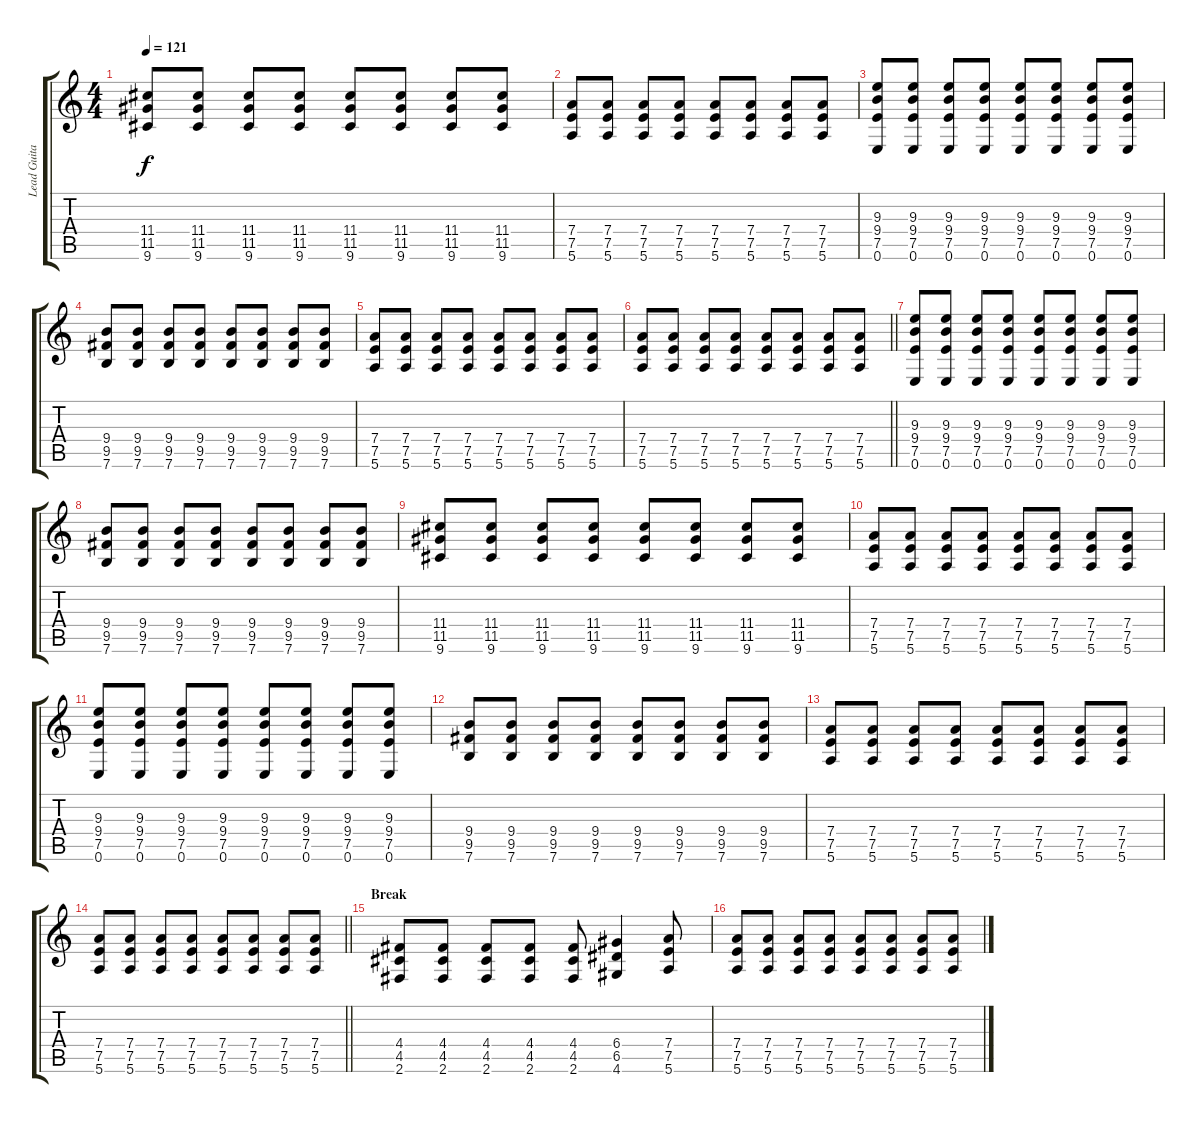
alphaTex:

\track ("Lead Guitar" "Lead Guita") {instrument overdrivenguitar}
\staff {score tabs}
\tuning (E4 B3 G3 D3 A2 E2) {hide}
\ts (4 4)
\tempo 121
\clef g2
\ks c
(11.4 11.5 9.6).8{dy f} (11.4 11.5 9.6).8 (11.4 11.5 9.6).8 (11.4 11.5 9.6).8 (11.4 11.5 9.6).8 (11.4 11.5 9.6).8 (11.4 11.5 9.6).8 (11.4 11.5 9.6).8 |
(7.4 7.5 5.6).8 (7.4 7.5 5.6).8 (7.4 7.5 5.6).8 (7.4 7.5 5.6).8 (7.4 7.5 5.6).8 (7.4 7.5 5.6).8 (7.4 7.5 5.6).8 (7.4 7.5 5.6).8 |
(9.3 9.4 7.5 0.6).8 (9.3 9.4 7.5 0.6).8 (9.3 9.4 7.5 0.6).8 (9.3 9.4 7.5 0.6).8 (9.3 9.4 7.5 0.6).8 (9.3 9.4 7.5 0.6).8 (9.3 9.4 7.5 0.6).8 (9.3 9.4 7.5 0.6).8 |
(9.4 9.5 7.6).8 (9.4 9.5 7.6).8 (9.4 9.5 7.6).8 (9.4 9.5 7.6).8 (9.4 9.5 7.6).8 (9.4 9.5 7.6).8 (9.4 9.5 7.6).8 (9.4 9.5 7.6).8 |
(7.4 7.5 5.6).8 (7.4 7.5 5.6).8 (7.4 7.5 5.6).8 (7.4 7.5 5.6).8 (7.4 7.5 5.6).8 (7.4 7.5 5.6).8 (7.4 7.5 5.6).8 (7.4 7.5 5.6).8 |
\barLineRight lightlight
(7.4 7.5 5.6).8 (7.4 7.5 5.6).8 (7.4 7.5 5.6).8 (7.4 7.5 5.6).8 (7.4 7.5 5.6).8 (7.4 7.5 5.6).8 (7.4 7.5 5.6).8 (7.4 7.5 5.6).8 |
(9.3 9.4 7.5 0.6).8 (9.3 9.4 7.5 0.6).8 (9.3 9.4 7.5 0.6).8 (9.3 9.4 7.5 0.6).8 (9.3 9.4 7.5 0.6).8 (9.3 9.4 7.5 0.6).8 (9.3 9.4 7.5 0.6).8 (9.3 9.4 7.5 0.6).8 |
(9.4 9.5 7.6).8 (9.4 9.5 7.6).8 (9.4 9.5 7.6).8 (9.4 9.5 7.6).8 (9.4 9.5 7.6).8 (9.4 9.5 7.6).8 (9.4 9.5 7.6).8 (9.4 9.5 7.6).8 |
(11.4 11.5 9.6).8 (11.4 11.5 9.6).8 (11.4 11.5 9.6).8 (11.4 11.5 9.6).8 (11.4 11.5 9.6).8 (11.4 11.5 9.6).8 (11.4 11.5 9.6).8 (11.4 11.5 9.6).8 |
(7.4 7.5 5.6).8 (7.4 7.5 5.6).8 (7.4 7.5 5.6).8 (7.4 7.5 5.6).8 (7.4 7.5 5.6).8 (7.4 7.5 5.6).8 (7.4 7.5 5.6).8 (7.4 7.5 5.6).8 |
(9.3 9.4 7.5 0.6).8 (9.3 9.4 7.5 0.6).8 (9.3 9.4 7.5 0.6).8 (9.3 9.4 7.5 0.6).8 (9.3 9.4 7.5 0.6).8 (9.3 9.4 7.5 0.6).8 (9.3 9.4 7.5 0.6).8 (9.3 9.4 7.5 0.6).8 |
(9.4 9.5 7.6).8 (9.4 9.5 7.6).8 (9.4 9.5 7.6).8 (9.4 9.5 7.6).8 (9.4 9.5 7.6).8 (9.4 9.5 7.6).8 (9.4 9.5 7.6).8 (9.4 9.5 7.6).8 |
(7.4 7.5 5.6).8 (7.4 7.5 5.6).8 (7.4 7.5 5.6).8 (7.4 7.5 5.6).8 (7.4 7.5 5.6).8 (7.4 7.5 5.6).8 (7.4 7.5 5.6).8 (7.4 7.5 5.6).8 |
\barLineRight lightlight
(7.4 7.5 5.6).8 (7.4 7.5 5.6).8 (7.4 7.5 5.6).8 (7.4 7.5 5.6).8 (7.4 7.5 5.6).8 (7.4 7.5 5.6).8 (7.4 7.5 5.6).8 (7.4 7.5 5.6).8 |
\section ("" "Break")
(4.4 4.5 2.6).8 (4.4 4.5 2.6).8 (4.4 4.5 2.6).8 (4.4 4.5 2.6).8 (4.4 4.5 2.6).8 (6.4 6.5 4.6).4 (7.4 7.5 5.6).8 |
(7.4 7.5 5.6).8 (7.4 7.5 5.6).8 (7.4 7.5 5.6).8 (7.4 7.5 5.6).8 (7.4 7.5 5.6).8 (7.4 7.5 5.6).8 (7.4 7.5 5.6).8 (7.4 7.5 5.6).8
